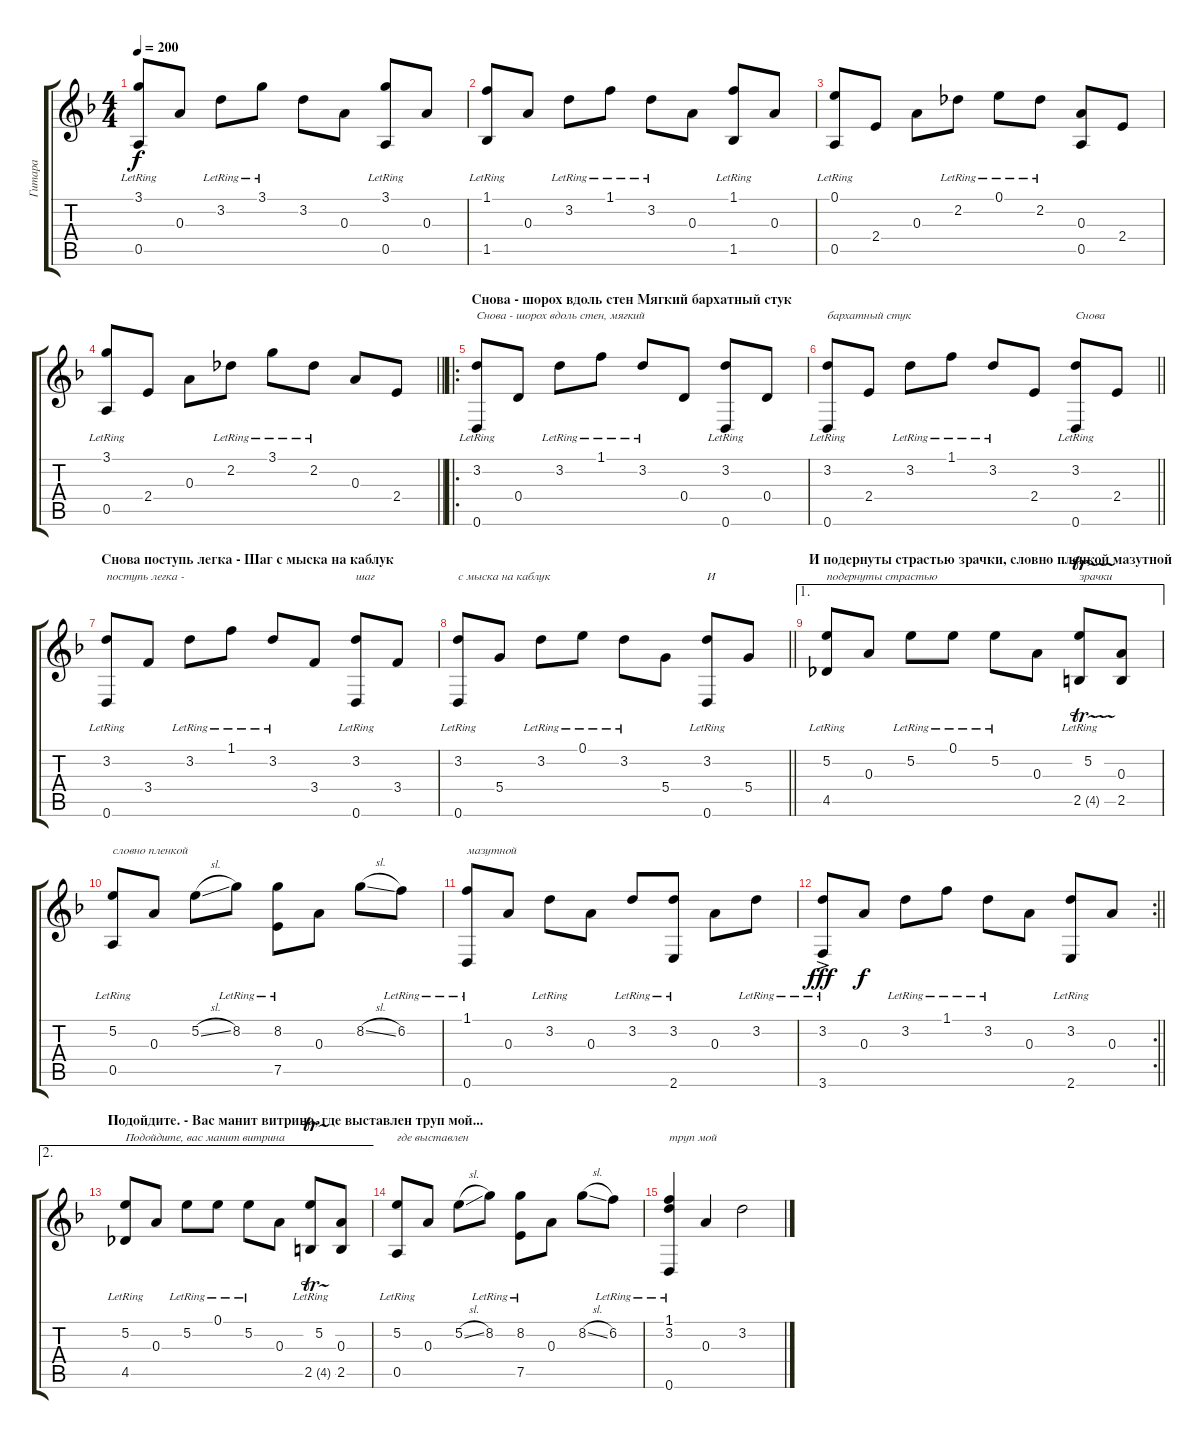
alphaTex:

\track ("Гитара" "Гитара") {instrument acousticguitarnylon}
\staff {score tabs}
\tuning (E4 B3 A3 D3 A2 D2) {hide}
\ts (4 4)
\tempo 200
\clef g2
\ks f
(3.1 0.5{lr}).8{dy f} 0.3.8 3.2{lr}.8 3.1{lr}.8 3.2.8 0.3.8 (3.1 0.5{lr}).8 0.3.8 |
(1.1 1.5{lr}).8 0.3.8 3.2{lr}.8 1.1{lr}.8 3.2{lr}.8 0.3.8 (1.1 1.5{lr}).8 0.3.8 |
(0.1{lr} 0.5{lr}).8 2.4.8 0.3.8 2.2{lr}.8 0.1{lr}.8 2.2{lr}.8 (0.3 0.5).8 2.4.8 |
\barLineRight lightlight
(3.1{lr} 0.5{lr}).8 2.4.8 0.3.8 2.2{lr}.8 3.1{lr}.8 2.2{lr}.8 0.3.8 2.4.8 |
\ro
\section ("" "Снова - шорох вдоль стен Мягкий бархатный стук")
(3.2{lr} 0.6{lr}).8{txt "Снова - шорох вдоль стен, мягкий"} 0.4.8 3.2{lr}.8 1.1{lr}.8 3.2{lr}.8 0.4.8 (3.2{lr} 0.6).8 0.4.8 |
\barLineRight lightlight
(3.2{lr} 0.6{lr}).8{txt "бархатный стук"} 2.4.8 3.2{lr}.8 1.1{lr}.8 3.2{lr}.8 2.4.8 (3.2{lr} 0.6).8{txt "Снова"} 2.4.8 |
\section ("" "Снова поступь легка - Шаг с мыска на каблук")
(3.2{lr} 0.6{lr}).8{txt "поступь легка -"} 3.4.8 3.2{lr}.8 1.1{lr}.8 3.2{lr}.8 3.4.8 (3.2{lr} 0.6).8{txt "шаг"} 3.4.8 |
\barLineRight lightlight
(3.2{lr} 0.6{lr}).8{txt "с мыска на каблук"} 5.4.8 3.2{lr}.8 0.1{lr}.8 3.2{lr}.8 5.4.8 (3.2{lr} 0.6).8{txt "И"} 5.4.8 |
\ae 1
\section ("" "И подернуты страстью зрачки, словно пленкой мазутной")
(5.2{lr} 4.5{lr}).8{txt "подернуты страстью "} 0.3.8 5.2{lr}.8 0.1{lr}.8 5.2{lr}.8 0.3.8 (5.2{lr} 2.5{tr (4 16)}).8{txt "зрачки"} (0.3 2.5).8 |
(5.2{lr} 0.5{lr}).8{txt "словно пленкой "} 0.3.8 5.2{sl}.8 8.2{lr}.8 (8.2{lr} 7.5).8 0.3.8 8.2{sl}.8 6.2{lr}.8 |
(1.1 0.6{lr}).8{txt "мазутной"} 0.3.8 3.2{lr}.8 0.3.8 3.2{lr}.8 (3.2{lr} 2.6{lr}).8 0.3.8 3.2{lr}.8 |
\rc 2
\barLineRight lightlight
(3.2{lr} 3.6{ac lr}).8{dy fff} 0.3.8{dy f} 3.2{lr}.8 1.1{lr}.8 3.2{lr}.8 0.3.8 (3.2{lr} 2.6).8 0.3.8 |
\ae 2
\section ("" "Подойдите. - Вас манит витрина, где выставлен труп мой...")
(5.2{lr} 4.5{lr}).8{txt "Подойдите, вас манит витрина"} 0.3.8 5.2{lr}.8 0.1{lr}.8 5.2{lr}.8 0.3.8 (5.2{lr} 2.5{tr (4 16)}).8 (0.3 2.5).8 |
(5.2{lr} 0.5{lr}).8{txt "где выставлен"} 0.3.8 5.2{sl}.8 8.2{lr}.8 (8.2{lr} 7.5).8 0.3.8 8.2{sl}.8 6.2{lr}.8 |
(1.1 3.2 0.6{lr}).4{txt "труп мой"} 0.3.4 3.2.2
